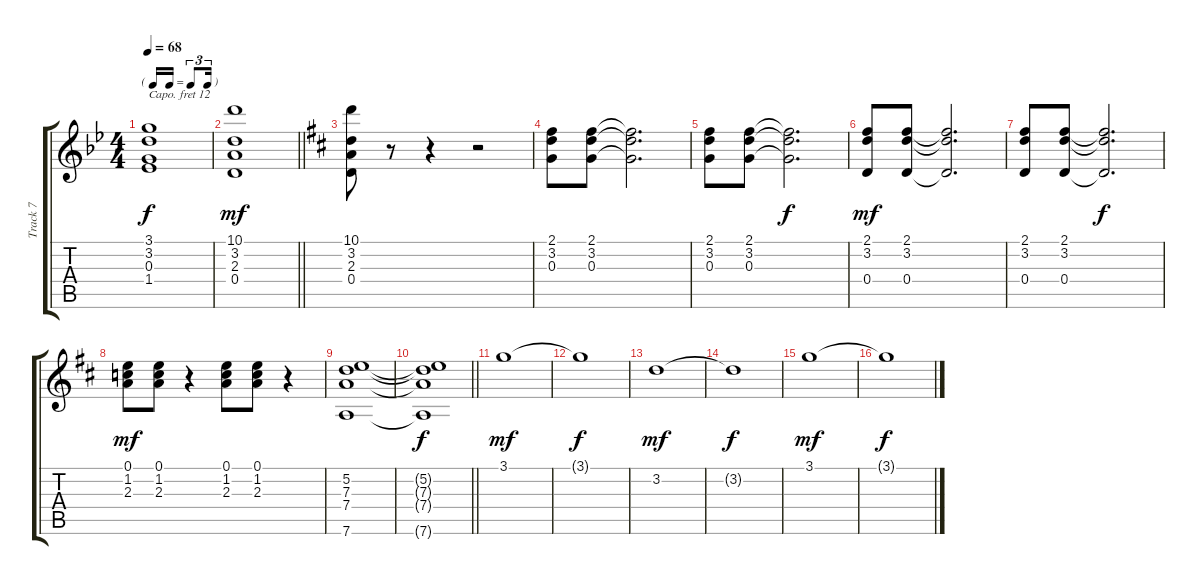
\track ("Track 7" "Track 7") {instrument rockorgan}
\staff {score tabs}
\capo 12
\tuning (E4 B3 G3 D3 A2 D2) {hide}
\ts (4 4)
\tf triplet16th
\tempo 68
\clef g2
\ks bb
(3.1 3.2 0.3 1.4).1{dy f} |
\barLineRight lightlight
(10.1 3.2 2.3 0.4).1{dy mf} |
\ks d
(10.1 3.2 2.3 0.4).8 r.8 r.4 r.2 |
(2.1 3.2 0.3).8 (2.1 3.2 0.3).8 (2.1{t} 3.2{t} 0.3{t}).2{d} |
(2.1 3.2 0.3).8 (2.1 3.2 0.3).8 (2.1{t} 3.2{t} 0.3{t}).2{d dy f} |
(2.1 3.2 0.4).8{dy mf} (2.1 3.2 0.4).8 (2.1{t} 3.2{t} 0.4{t}).2{d} |
(2.1 3.2 0.4).8 (2.1 3.2 0.4).8 (2.1{t} 3.2{t} 0.4{t}).2{d dy f} |
(0.1 1.2 2.3).8{dy mf} (0.1 1.2 2.3).8 r.4 (0.1 1.2 2.3).8 (0.1 1.2 2.3).8 r.4 |
(5.2 7.3 7.4 7.6).1 |
\barLineRight lightlight
(5.2{t} 7.3{t} 7.4{t} 7.6{t}).1{dy f} |
3.1.1{dy mf} |
3.1{t}.1{dy f} |
3.2.1{dy mf} |
3.2{t}.1{dy f} |
3.1.1{dy mf} |
3.1{t}.1{dy f}
